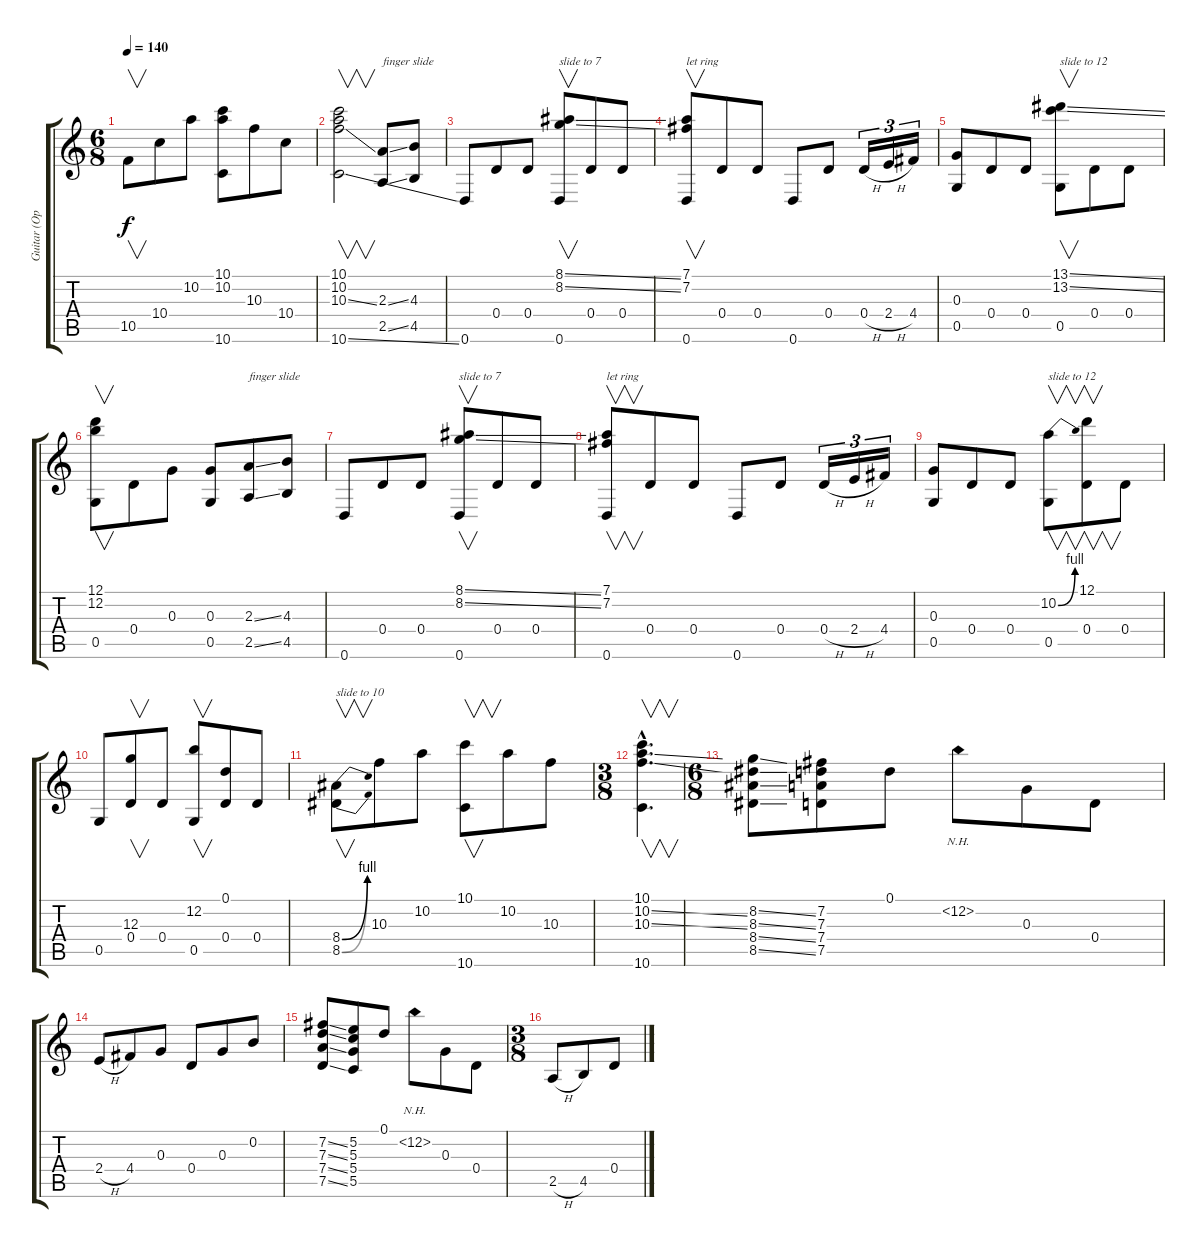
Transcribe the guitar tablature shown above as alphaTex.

\track ("Guitar (Open G Slide)" "Guitar (Op") {instrument acousticguitarsteel}
\staff {score tabs}
\tuning (D4 B3 G3 D3 G2 D2) {hide}
\ts (6 8)
\tempo 140
\clef g2
\ks c
10.5.8{v dy f} 10.4.8 10.2.8 (10.1 10.2 10.6).8 10.3.8 10.4.8 |
(10.1 10.2 10.3{ss} 10.6{ss}).2{v} (2.3{ss} 2.5{ss}).8{txt "finger slide"} (4.3 4.5).8 |
0.6.8 0.4.8 0.4.8 (8.1{ss} 8.2{ss} 0.6).8{v txt "slide to 7"} 0.4.8 0.4.8 |
(7.1 7.2 0.6).8{v txt "let ring"} 0.4.8 0.4.8 0.6.8 0.4.8 0.4{h}.16{tu (3 2)} 2.4{h}.16{tu (3 2)} 4.4.16{tu (3 2)} |
(0.3 0.5).8 0.4.8 0.4.8 (13.1{ss} 13.2{ss} 0.5).8{v txt "slide to 12"} 0.4.8 0.4.8 |
(12.1 12.2 0.5).8{v} 0.4.8 0.3.8 (0.3 0.5).8 (2.3{ss} 2.5{ss}).8{txt "finger slide"} (4.3 4.5).8 |
0.6.8 0.4.8 0.4.8 (8.1{ss} 8.2{ss} 0.6).8{v txt "slide to 7"} 0.4.8 0.4.8 |
(7.1 7.2 0.6).8{v txt "let ring"} 0.4.8 0.4.8 0.6.8 0.4.8 0.4{h}.16{tu (3 2)} 2.4{h}.16{tu (3 2)} 4.4.16{tu (3 2)} |
(0.3 0.5).8 0.4.8 0.4.8 (10.2{be (bend 0 0 60 4)} 0.5).8{v txt "slide to 12"} (12.1 0.4).8{v} 0.4.8 |
0.5.8 (12.3 0.4).8{v} 0.4.8 (12.2 0.5).8{v} (0.1 0.4).8 0.4.8 |
(8.4{be (bend 0 0 60 4)} 8.5{be (bend 0 0 60 4)}).8{v txt "slide to 10"} 10.3.8 10.2.8 (10.1 10.6).8{v} 10.2.8 10.3.8 |
\ts (3 8)
(10.1{hac} 10.2{ss hac} 10.3{ss hac} 10.6{hac}).4{v d} |
\ts (6 8)
(8.2{ss} 8.3{ss} 8.4{ss} 8.5{ss}).8 (7.2 7.3 7.4 7.5).8 0.1.8 12.2{nh}.8 0.3.8 0.4.8 |
2.4{h}.8 4.4.8 0.3.8 0.4.8 0.3.8 0.2.8 |
(7.2{ss} 7.3{ss} 7.4{ss} 7.5{ss}).8 (5.2 5.3 5.4 5.5).8 0.1.8 12.2{nh}.8 0.3.8 0.4.8 |
\ts (3 8)
2.5{h}.8 4.5.8 0.4.8
